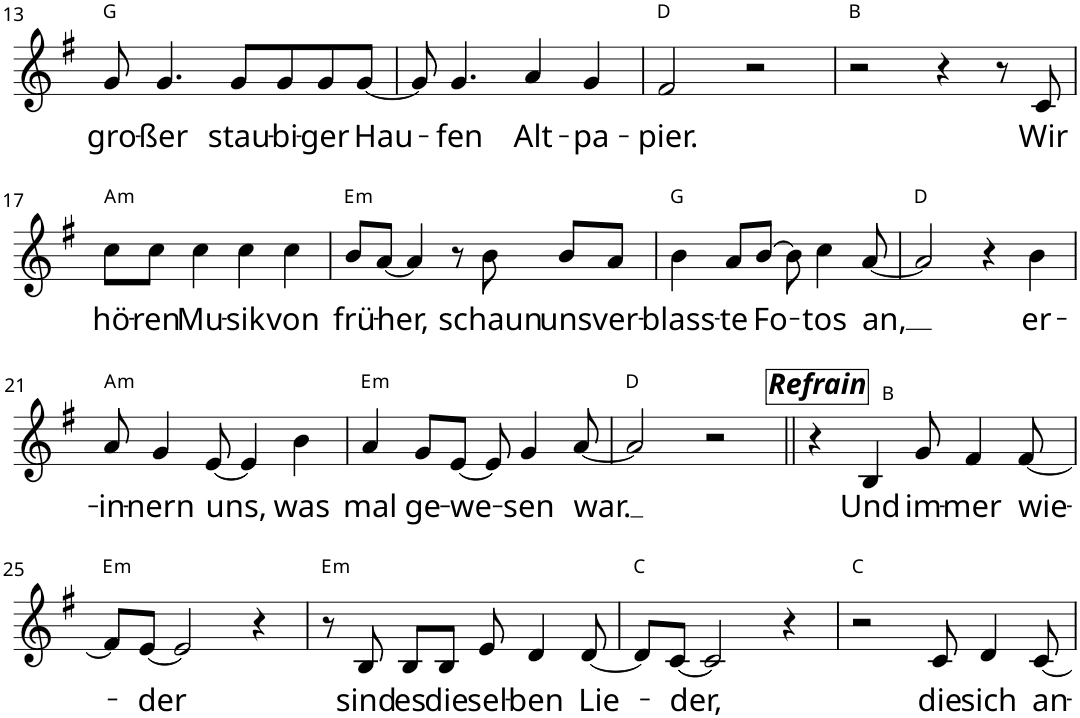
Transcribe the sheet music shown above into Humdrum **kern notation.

**kern	**text	**harte
*part1	*part1	*part1
*staff1	*staff1	*
*I"Piano	*	*
*I'Pno	*	*
!!LO:PB:g=z
*clefG2	*	*
*k[f#]	*	*
*M4/4	*	*
=13	=13	=13
!	!LO:LY:b	!
8g/	gro-	G:maj
!	!LO:LY:b	!
4.g/	-ßer	.
!	!LO:LY:b	!
8g/L	stau-	.
!	!LO:LY:b	!
8g/	-bi-	.
!	!LO:LY:b	!
8g/	-ger	.
!	!LO:LY:b	!
[8g/J	-Hau-	.
=14	=14	=14
8g/]	.	.
!	!LO:LY:b	!
4.g/	-fen	.
!	!LO:LY:b	!
4a/	Alt-	.
!	!LO:LY:b	!
4g/	-pa-	.
=15	=15	=15
!	!LO:LY:b	!
2f#/	-pier.	D:maj
2r	.	.
=16	=16	=16
2r	.	B:maj
4r	.	.
8r	.	.
!	!LO:LY:b	!
8c/	Wir	.
!!LO:LB:g=z
=17	=17	=17
!	!LO:LY:b	!LO:H:kt=m
8cc\L	hö-	A:min
!	!LO:LY:b	!
8cc\J	-ren	.
!	!LO:LY:b	!
4cc\	Mu-	.
!	!LO:LY:b	!
4cc\	-sik	.
!	!LO:LY:b	!
4cc\	von	.
=18	=18	=18
!	!LO:LY:b	!LO:H:kt=m
8b/L	frü-	E:min
!	!LO:LY:b	!
[8a/J	-her,	.
4a/]	.	.
8r	.	.
!	!LO:LY:b	!
8b\	schaun	.
!	!LO:LY:b	!
8b/L	uns	.
!	!LO:LY:b	!
8a/J	ver-	.
=19	=19	=19
!	!LO:LY:b	!
4b\	-blass-	G:maj
!	!LO:LY:b	!
8a/L	-te	.
!	!LO:LY:b	!
[8b/J	Fo-	.
8b\]	.	.
!	!LO:LY:b	!
4cc\	-tos	.
!	!LO:LY:b	!
[8a/	an,	.
=20	=20	=20
2a/]	.	D:maj
4r	.	.
!	!LO:LY:b	!
4b\	er-	.
!!LO:LB:g=z
=21	=21	=21
!	!LO:LY:b	!LO:H:kt=m
8a/	-in-	A:min
!	!LO:LY:b	!
4g/	-nern	.
!	!LO:LY:b	!
[8e/	uns,	.
4e/]	.	.
!	!LO:LY:b	!
4b\	was	.
=22	=22	=22
!	!LO:LY:b	!LO:H:kt=m
4a/	mal	E:min
!	!LO:LY:b	!
8g/L	ge-	.
!	!LO:LY:b	!
[8e/J	-we-	.
8e/]	.	.
!	!LO:LY:b	!
4g/	-sen	.
!	!LO:LY:b	!
[8a/	war.	.
=23	=23	=23
2a/]	.	D:maj
2r	.	.
=24||	=24||	=24||
!LO:TX:a:Bi:t=Refrain	!	!
4r	.	B:maj
!	!LO:LY:b	!
4B/	Und	.
!	!LO:LY:b	!
8g/	im-	.
!	!LO:LY:b	!
4f#/	-mer	.
!	!LO:LY:b	!
[8f#/	wie-	.
!!LO:LB:g=z
=25	=25	=25
!	!	!LO:H:kt=m
8f#/L]	.	E:min
!	!LO:LY:b	!
[8e/J	-der	.
2e/]	.	.
4r	.	.
=26	=26	=26
!	!	!LO:H:kt=m
8r	.	E:min
!	!LO:LY:b	!
8B/	sind	.
!	!LO:LY:b	!
8B/L	es	.
!	!LO:LY:b	!
8B/J	die	.
!	!LO:LY:b	!
8e/	sel-	.
!	!LO:LY:b	!
4d/	-ben	.
!	!LO:LY:b	!
[8d/	Lie-	.
=27	=27	=27
8d/L]	.	C:maj
!	!LO:LY:b	!
[8c/J	-der,	.
2c/]	.	.
4r	.	.
=28	=28	=28
2r	.	C:maj
!	!LO:LY:b	!
8c/	die	.
!	!LO:LY:b	!
4d/	sich	.
!	!LO:LY:b	!
[8c/	an-	.
=	=	=
*-	*-	*-
